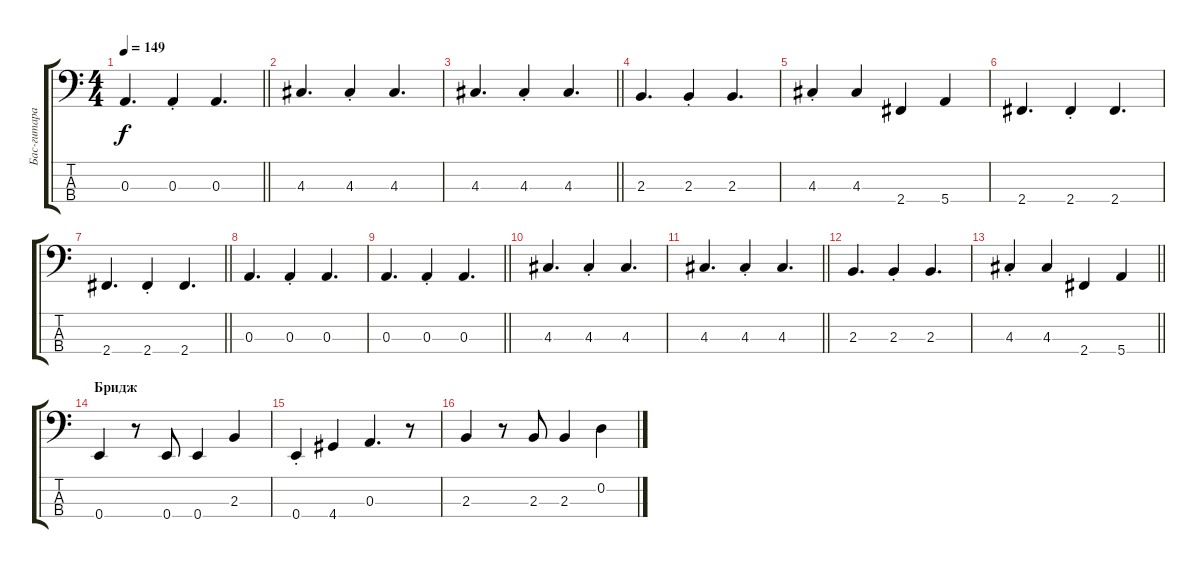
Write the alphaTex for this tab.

\track ("Бас-гитара" "Бас-гитара") {instrument electricbassfinger}
\staff {score tabs}
\tuning (G2 D2 A1 E1) {hide}
\ts (4 4)
\tempo 149
\clef f4
\barLineRight lightlight
\ks c
0.3.4{d dy f} 0.3{st}.4 0.3.4{d} |
4.3.4{d} 4.3{st}.4 4.3.4{d} |
\barLineRight lightlight
4.3.4{d} 4.3{st}.4 4.3.4{d} |
2.3.4{d} 2.3{st}.4 2.3.4{d} |
4.3{st}.4 4.3.4 2.4.4 5.4.4 |
2.4.4{d} 2.4{st}.4 2.4.4{d} |
\barLineRight lightlight
2.4.4{d} 2.4{st}.4 2.4.4{d} |
0.3.4{d} 0.3{st}.4 0.3.4{d} |
\barLineRight lightlight
0.3.4{d} 0.3{st}.4 0.3.4{d} |
4.3.4{d} 4.3{st}.4 4.3.4{d} |
\barLineRight lightlight
4.3.4{d} 4.3{st}.4 4.3.4{d} |
2.3.4{d} 2.3{st}.4 2.3.4{d} |
\barLineRight lightlight
4.3{st}.4 4.3.4 2.4.4 5.4.4 |
\section ("" "Бридж")
0.4.4 r.8 0.4.8 0.4.4 2.3.4 |
0.4{st}.4 4.4.4 0.3.4{d} r.8 |
2.3.4 r.8 2.3.8 2.3.4 0.2.4
